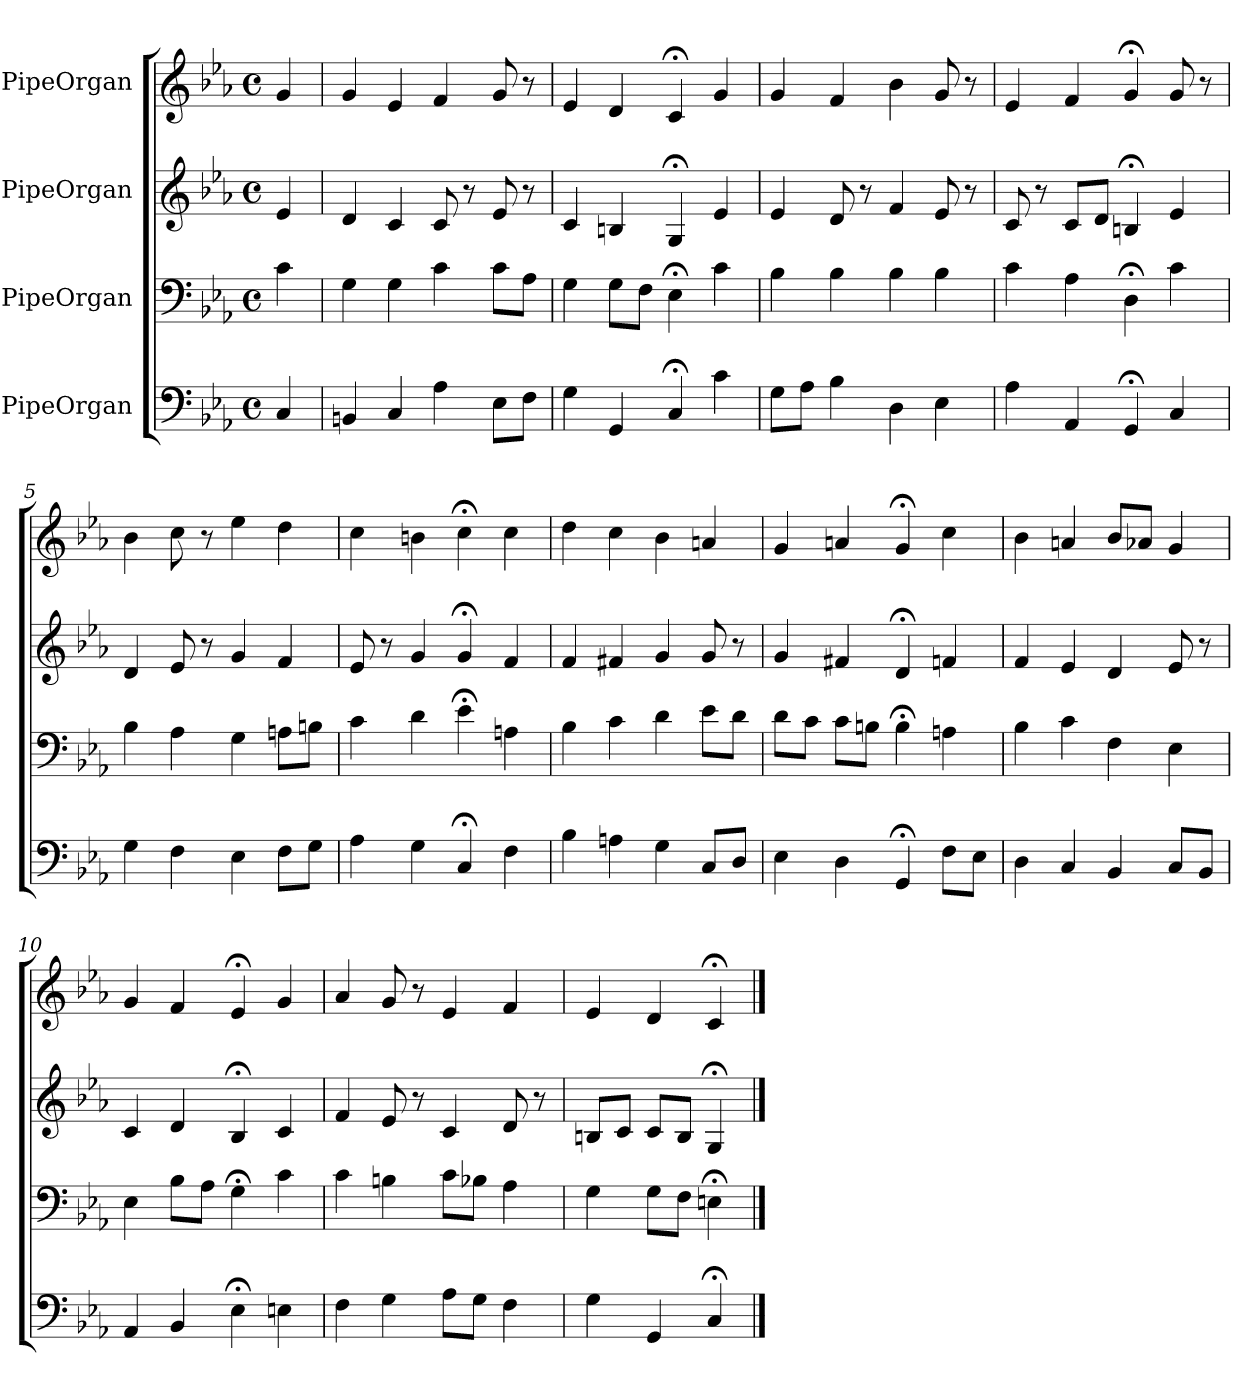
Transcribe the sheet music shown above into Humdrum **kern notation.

**kern	**kern	**kern	**kern
*part4	*part3	*part2	*part1
*staff4	*staff3	*staff2	*staff1
*I"PipeOrgan	*I"PipeOrgan	*I"PipeOrgan	*I"PipeOrgan
*k[b-e-a-]	*k[b-e-a-]	*k[b-e-a-]	*k[b-e-a-]
*c:	*c:	*c:	*c:
*M4/4	*M4/4	*M4/4	*M4/4
*met(c)	*met(c)	*met(c)	*met(c)
*MM60	*MM60	*MM60	*MM60
=	=	=	=
4C	4c	4e-	4g
=1	=1	=1	=1
4BBn	4G	4d	4g
4C	4G	4c	4e-
4A-	4c	8c	4f
.	.	8r	.
8E-L	8cL	8e-	8g
8FJ	8A-J	8r	8r
=2	=2	=2	=2
4G	4G	4c	4e-
4GG	8GL	4Bn	4d
.	8FJ	.	.
4C;<	4E-;<	4G;<	4c;<
4c	4c	4e-	4g
=3	=3	=3	=3
8GL	4B-	4e-	4g
8A-J	.	.	.
4B-	4B-	8d	4f
.	.	8r	.
4D	4B-	4f	4b-
4E-	4B-	8e-	8g
.	.	8r	8r
=4	=4	=4	=4
4A-	4c	8c	4e-
.	.	8r	.
4AA-	4A-	8cL	4f
.	.	8dJ	.
4GG;<	4D;<	4Bn;<	4g;<
4C	4c	4e-	8g
.	.	.	8r
=5	=5	=5	=5
4G	4B-	4d	4b-
4F	4A-	8e-	8cc
.	.	8r	8r
4E-	4G	4g	4ee-
8FL	8AnL	4f	4dd
8GJ	8BnJ	.	.
=6	=6	=6	=6
4A-	4c	8e-	4cc
.	.	8r	.
4G	4d	4g	4bn
4C;<	4e-;<	4g;<	4cc;<
4F	4An	4f	4cc
=7	=7	=7	=7
4B-	4B-	4f	4dd
4An	4c	4f#X	4cc
4G	4d	4g	4b-
8CL	8e-L	8g	4an
8DJ	8dJ	8r	.
=8	=8	=8	=8
4E-	8dL	4g	4g
.	8cJ	.	.
4D	8cL	4f#X	4an
.	8BnJ	.	.
4GG;<	4B;<	4d;<	4g;<
8FL	4An	4fn	4cc
8E-J	.	.	.
=9	=9	=9	=9
4D	4B-	4f	4b-
4C	4c	4e-	4an
4BB-	4F	4d	8b-L
.	.	.	8a-XJ
8CL	4E-	8e-	4g
8BB-J	.	8r	.
=10	=10	=10	=10
4AA-	4E-	4c	4g
4BB-	8B-L	4d	4f
.	8A-J	.	.
4E-;<	4G;<	4B-;<	4e-;<
4En	4c	4c	4g
=11	=11	=11	=11
4F	4c	4f	4a-
4G	4Bn	8e-	8g
.	.	8r	8r
8A-L	8cL	4c	4e-
8GJ	8B-XJ	.	.
4F	4A-	8d	4f
.	.	8r	.
=12	=12	=12	=12
4G	4G	8BnL	4e-
.	.	8cJ	.
4GG	8GL	8cL	4d
.	8FJ	8BJ	.
4C;<	4En;<	4G;<	4c;<
==	==	==	==
*-	*-	*-	*-
